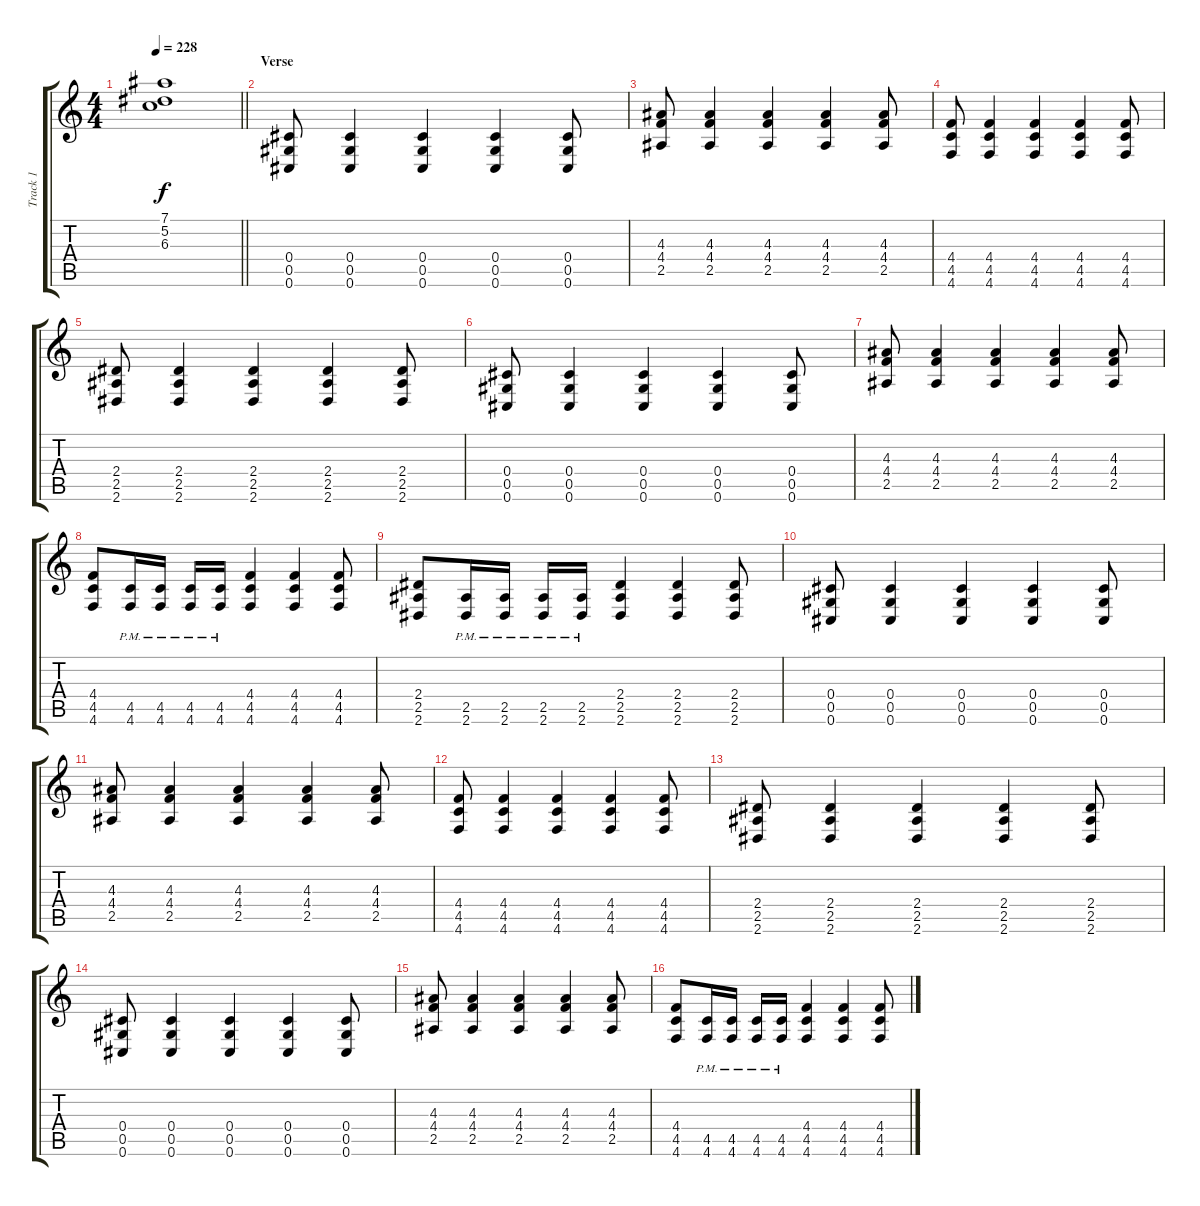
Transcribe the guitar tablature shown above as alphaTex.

\track ("Track 1" "Track 1") {instrument electricguitarjazz}
\staff {score tabs}
\tuning (Eb4 Bb3 Gb3 Db3 Ab2 Db2) {hide}
\ts (4 4)
\tempo 228
\clef g2
\barLineRight lightlight
\ks c
(7.1{t} 5.2{t} 6.3{t}).1{dy f} |
\section ("" "Verse")
(0.4 0.5 0.6).8{instrument overdrivenguitar} (0.4 0.5 0.6).4 (0.4 0.5 0.6).4 (0.4 0.5 0.6).4 (0.4 0.5 0.6).8 |
(4.3 4.4 2.5).8 (4.3 4.4 2.5).4 (4.3 4.4 2.5).4 (4.3 4.4 2.5).4 (4.3 4.4 2.5).8 |
(4.4 4.5 4.6).8 (4.4 4.5 4.6).4 (4.4 4.5 4.6).4 (4.4 4.5 4.6).4 (4.4 4.5 4.6).8 |
(2.4 2.5 2.6).8 (2.4 2.5 2.6).4 (2.4 2.5 2.6).4 (2.4 2.5 2.6).4 (2.4 2.5 2.6).8 |
(0.4 0.5 0.6).8 (0.4 0.5 0.6).4 (0.4 0.5 0.6).4 (0.4 0.5 0.6).4 (0.4 0.5 0.6).8 |
(4.3 4.4 2.5).8 (4.3 4.4 2.5).4 (4.3 4.4 2.5).4 (4.3 4.4 2.5).4 (4.3 4.4 2.5).8 |
(4.4 4.5 4.6).8 (4.5{pm} 4.6{pm}).16 (4.5{pm} 4.6{pm}).16 (4.5{pm} 4.6{pm}).16 (4.5{pm} 4.6{pm}).16 (4.4 4.5 4.6).4 (4.4 4.5 4.6).4 (4.4 4.5 4.6).8 |
(2.4 2.5 2.6).8 (2.5{pm} 2.6{pm}).16 (2.5{pm} 2.6{pm}).16 (2.5{pm} 2.6{pm}).16 (2.5{pm} 2.6{pm}).16 (2.4 2.5 2.6).4 (2.4 2.5 2.6).4 (2.4 2.5 2.6).8 |
(0.4 0.5 0.6).8 (0.4 0.5 0.6).4 (0.4 0.5 0.6).4 (0.4 0.5 0.6).4 (0.4 0.5 0.6).8 |
(4.3 4.4 2.5).8 (4.3 4.4 2.5).4 (4.3 4.4 2.5).4 (4.3 4.4 2.5).4 (4.3 4.4 2.5).8 |
(4.4 4.5 4.6).8 (4.4 4.5 4.6).4 (4.4 4.5 4.6).4 (4.4 4.5 4.6).4 (4.4 4.5 4.6).8 |
(2.4 2.5 2.6).8 (2.4 2.5 2.6).4 (2.4 2.5 2.6).4 (2.4 2.5 2.6).4 (2.4 2.5 2.6).8 |
(0.4 0.5 0.6).8 (0.4 0.5 0.6).4 (0.4 0.5 0.6).4 (0.4 0.5 0.6).4 (0.4 0.5 0.6).8 |
(4.3 4.4 2.5).8 (4.3 4.4 2.5).4 (4.3 4.4 2.5).4 (4.3 4.4 2.5).4 (4.3 4.4 2.5).8 |
(4.4 4.5 4.6).8 (4.5{pm} 4.6{pm}).16 (4.5{pm} 4.6{pm}).16 (4.5{pm} 4.6{pm}).16 (4.5{pm} 4.6{pm}).16 (4.4 4.5 4.6).4 (4.4 4.5 4.6).4 (4.4 4.5 4.6).8
